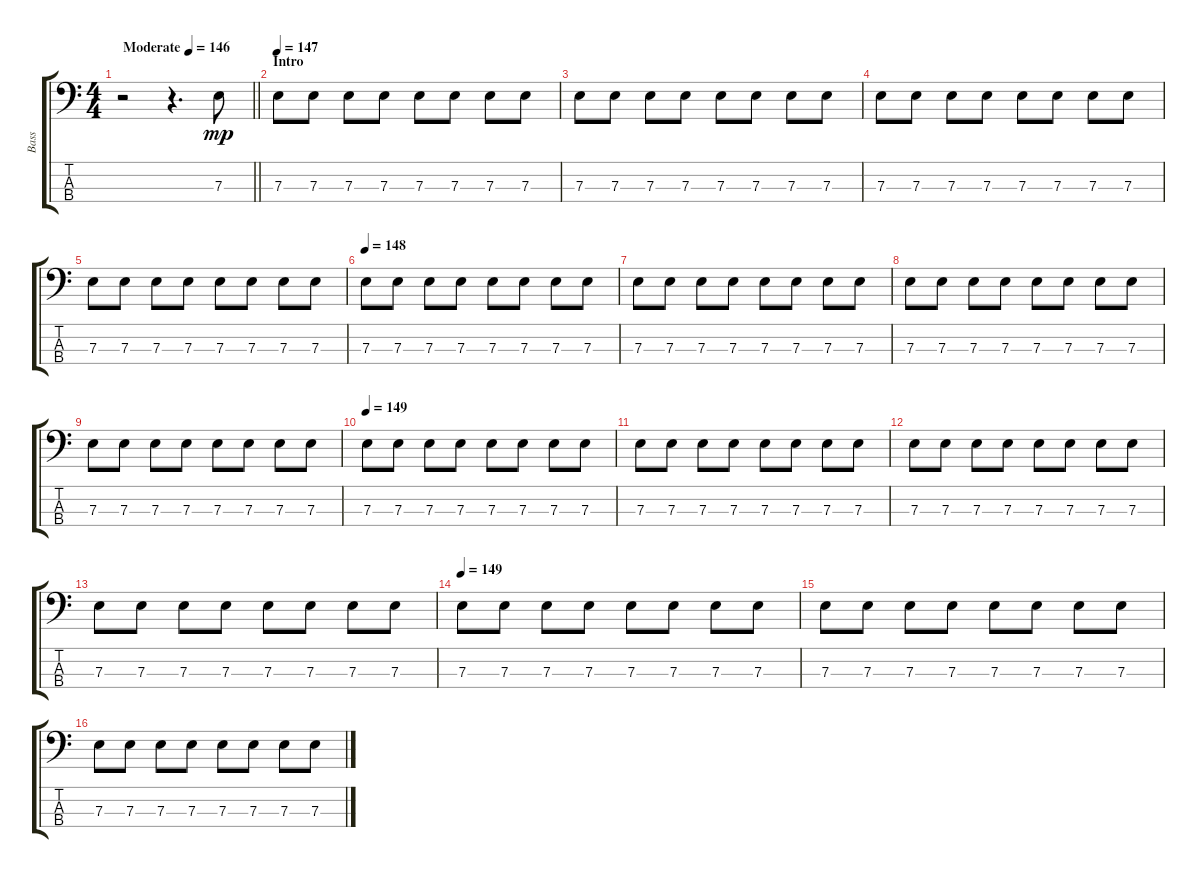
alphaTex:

\track ("Bass" "Bass") {instrument electricbassfinger}
\staff {score tabs}
\tuning (G2 D2 A1 E1) {hide}
\ts (4 4)
\tempo (146 "Moderate")
\clef f4
\barLineRight lightlight
\ks c
r.2{dy mp instrument electricbassfinger} r.4{d} 7.3.8 |
\section ("" "Intro")
\tempo 147
7.3.8 7.3.8 7.3.8 7.3.8 7.3.8 7.3.8 7.3.8 7.3.8 |
7.3.8 7.3.8 7.3.8 7.3.8 7.3.8 7.3.8 7.3.8 7.3.8 |
7.3.8 7.3.8 7.3.8 7.3.8 7.3.8 7.3.8 7.3.8 7.3.8 |
7.3.8 7.3.8 7.3.8 7.3.8 7.3.8 7.3.8 7.3.8 7.3.8 |
\tempo 148
7.3.8 7.3.8 7.3.8 7.3.8 7.3.8 7.3.8 7.3.8 7.3.8 |
7.3.8 7.3.8 7.3.8 7.3.8 7.3.8 7.3.8 7.3.8 7.3.8 |
7.3.8 7.3.8 7.3.8 7.3.8 7.3.8 7.3.8 7.3.8 7.3.8 |
7.3.8 7.3.8 7.3.8 7.3.8 7.3.8 7.3.8 7.3.8 7.3.8 |
\tempo 149
7.3.8 7.3.8 7.3.8 7.3.8 7.3.8 7.3.8 7.3.8 7.3.8 |
7.3.8 7.3.8 7.3.8 7.3.8 7.3.8 7.3.8 7.3.8 7.3.8 |
7.3.8 7.3.8 7.3.8 7.3.8 7.3.8 7.3.8 7.3.8 7.3.8 |
7.3.8 7.3.8 7.3.8 7.3.8 7.3.8 7.3.8 7.3.8 7.3.8 |
\tempo 149
7.3.8 7.3.8 7.3.8 7.3.8 7.3.8 7.3.8 7.3.8 7.3.8 |
7.3.8 7.3.8 7.3.8 7.3.8 7.3.8 7.3.8 7.3.8 7.3.8 |
7.3.8 7.3.8 7.3.8 7.3.8 7.3.8 7.3.8 7.3.8 7.3.8
